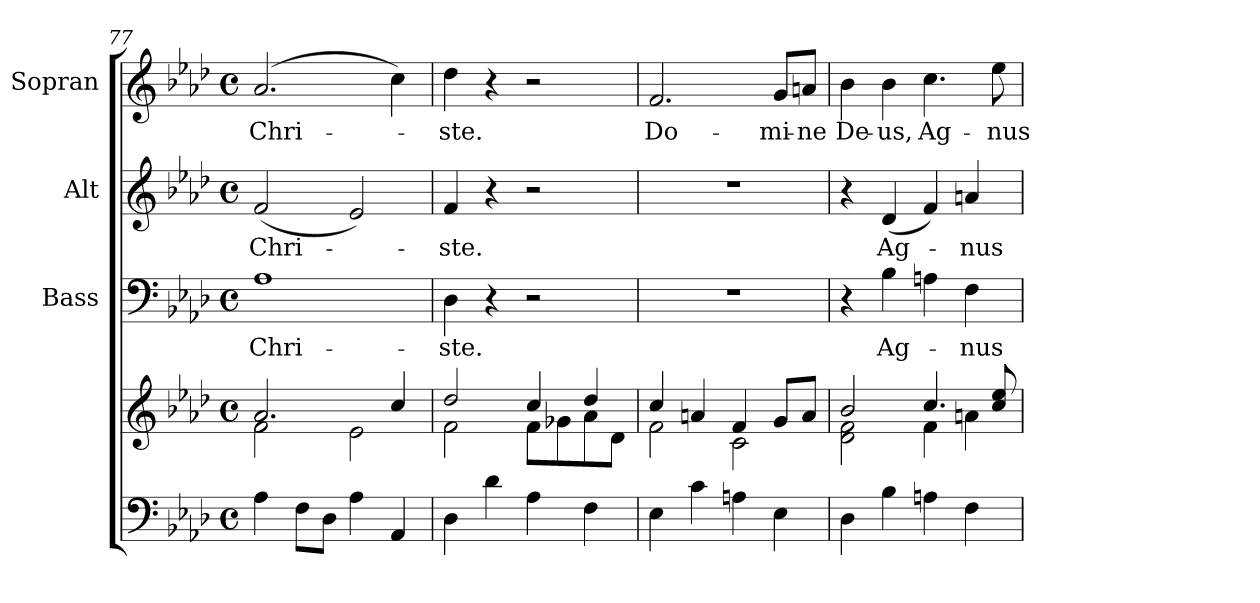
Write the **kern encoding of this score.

**kern	**kern	**kern	**text	**kern	**text	**kern	**text
*part4	*part4	*part3	*part3	*part2	*part2	*part1	*part1
*staff5	*staff4	*staff3	*staff3	*staff2	*staff2	*staff1	*staff1
*	*	*I"Bass	*	*I"Alt	*	*I"Sopran	*
*	*	*I'B.	*	*I'A.	*	*I'S.	*
*clefF4	*clefG2	*clefF4	*	*clefG2	*	*clefG2	*
*k[b-e-a-d-]	*k[b-e-a-d-]	*k[b-e-a-d-]	*	*k[b-e-a-d-]	*	*k[b-e-a-d-]	*
*A-:	*A-:	*A-:	*	*A-:	*	*A-:	*
*M4/4	*M4/4	*M4/4	*	*M4/4	*	*M4/4	*
*met(c)	*met(c)	*met(c)	*	*met(c)	*	*met(c)	*
=77	=77	=77	=77	=77	=77	=77	=77
*	*^	*	*	*	*	*	*
!	!	!	!	!LO:LY:b	!	!LO:LY:b	!	!LO:LY:b
4A-\	2.a-/	2f\	1A-	Chri-	(<2f/	Chri-	(2.a-/	Chri-
8F\L	.	.	.	.	.	.	.	.
8D-\J	.	.	.	.	.	.	.	.
4A-\	.	2e-\	.	.	2e-/)	.	.	.
4AA-/	4cc/	.	.	.	.	.	4cc\)	.
=78	=78	=78	=78	=78	=78	=78	=78	=78
!	!	!	!	!LO:LY:b	!	!LO:LY:b	!	!LO:LY:b
4D-\	2dd-/	2f\	4D-\	-ste.	4f/	-ste.	4dd-\	-ste.
4d-\	.	.	4r	.	4r	.	4r	.
4A-\	4cc/	8f\L	2r	.	2r	.	2r	.
.	.	8g-X\	.	.	.	.	.	.
4F\	4dd-/	8a-\	.	.	.	.	.	.
.	.	8d-\J	.	.	.	.	.	.
=79	=79	=79	=79	=79	=79	=79	=79	=79
!	!	!	!	!	!	!	!	!LO:LY:b
4E-\	4cc/	2f\	1r	.	1r	.	2.f/	Do-
4c\	4an/	.	.	.	.	.	.	.
4An\	4f/	2c\	.	.	.	.	.	.
!	!	!	!	!	!	!	!	!LO:LY:b
4E-\	8g/L	.	.	.	.	.	8g/L	-mi-
!	!	!	!	!	!	!	!	!LO:LY:b
.	8a/J	.	.	.	.	.	8an/J	-ne
!!LO:PB:g=z
=80	=80	=80	=80	=80	=80	=80	=80	=80
!	!	!	!	!	!	!	!	!LO:LY:b
4D-\	2b-/	2d-\ 2f\	4r	.	4r	.	4b-\	De-
!	!	!	!	!LO:LY:b	!	!LO:LY:b	!	!LO:LY:b
4B-\	.	.	4B-\	Ag-	(<4d-/	Ag-	4b-\	-us,
!	!	!	!	!	!	!	!	!LO:LY:b
4An\	4.cc/	4f\	4An\	.	4f/)	.	4.cc\	Ag-
!	!	!	!	!LO:LY:b	!	!LO:LY:b	!	!
4F\	.	4an\	4F\	-nus	4an/	-nus	.	.
!	!	!	!	!	!	!	!	!LO:LY:b
.	8cc/ 8ee-/	.	.	.	.	.	8ee-\	-nus
*	*v	*v	*	*	*	*	*	*
=	=	=	=	=	=	=	=
*-	*-	*-	*-	*-	*-	*-	*-
